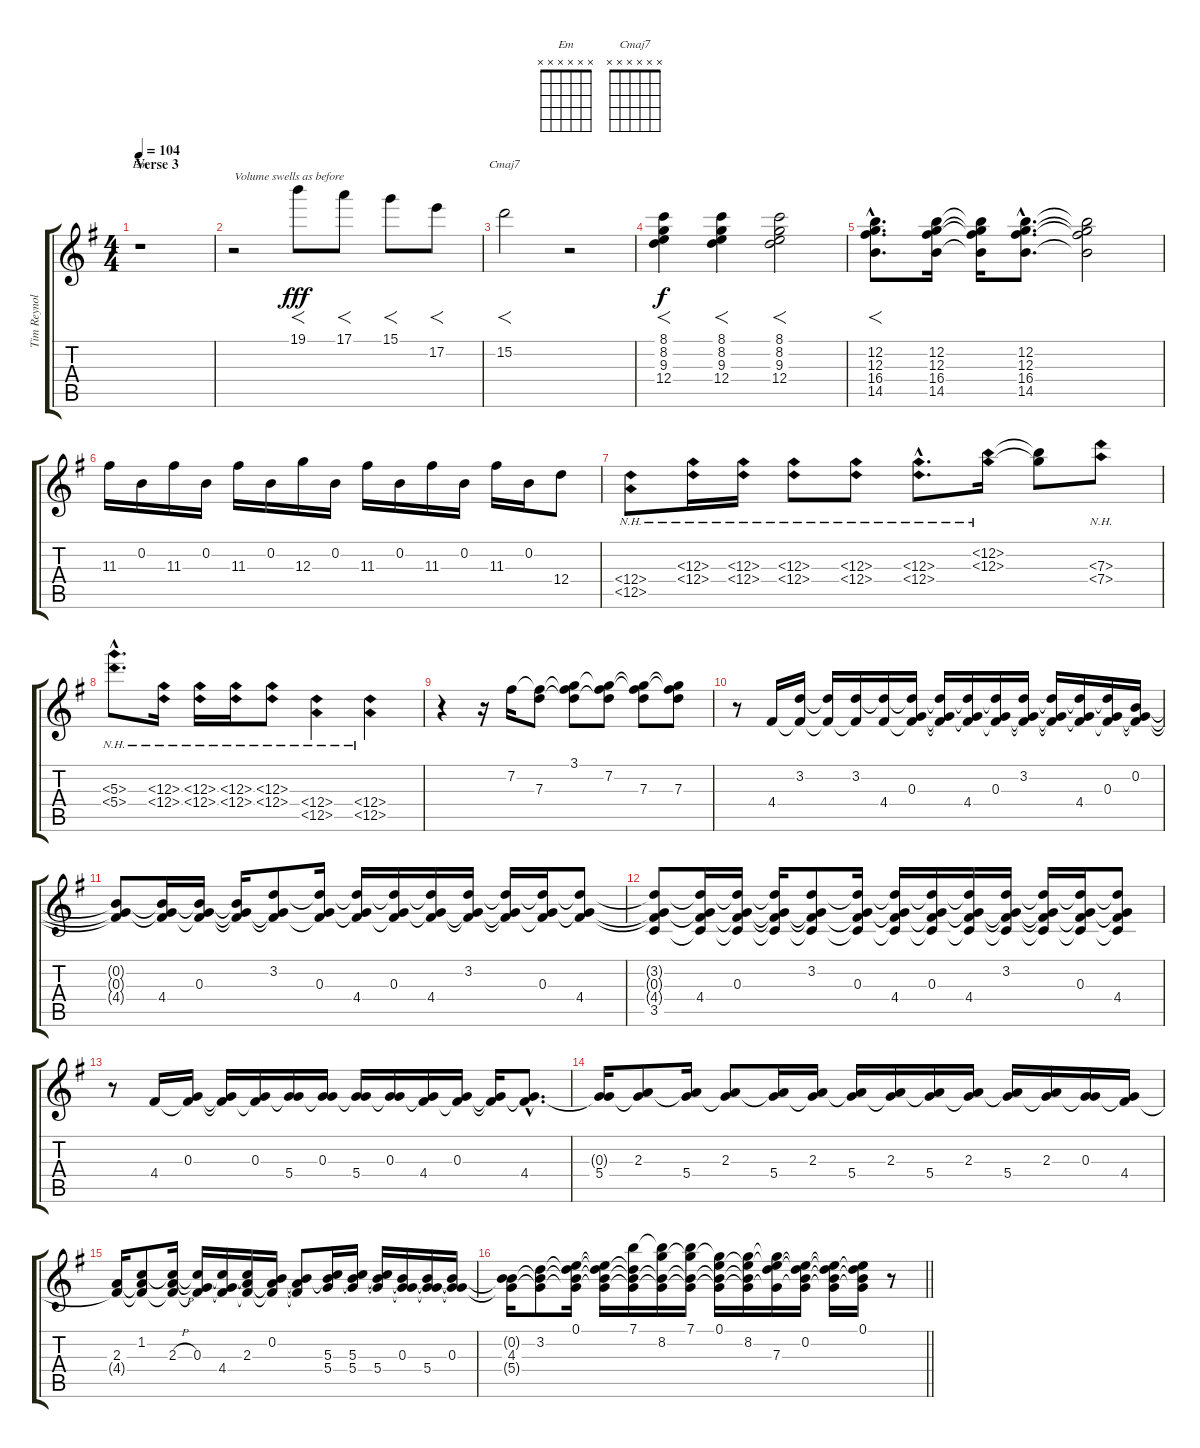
\track ("Tim Reynolds" "Tim Reynol") {instrument acousticguitarsteel}
\staff {score tabs}
\tuning (E4 B3 G3 D3 A2 E2) {hide}
\chord ("Em" x x x x x x)
\chord ("Cmaj7" x x x x x x)
\ts (4 4)
\section ("" "Verse 3")
\tempo 104
\clef g2
\ks eminor
r.1{ch "Em" dy f} |
r.2{txt "Volume swells as before"} 19.1.8{f dy fff} 17.1.8{f} 15.1.8{f} 17.2.8{f} |
15.2.2{f ch "Cmaj7" volume 16} r.2 |
(8.1 8.2 9.3 12.4).4{f dy f} (8.1 8.2 9.3 12.4).4{f} (8.1 8.2 9.3 12.4).2{f} |
(12.2{hac} 12.3{hac} 16.4{hac} 14.5{hac}).8{f d volume 10} (12.2 12.3 16.4 14.5).16 (12.2{t} 12.3{t} 16.4{t} 14.5{t}).16 (12.2{hac} 12.3{hac} 16.4{hac} 14.5{hac}).8{d} (12.2{t} 12.3{t} 16.4{t} 14.5{t}).2 |
11.3.16 0.2.16 11.3.16 0.2.16 11.3.16 0.2.16 12.3.16 0.2.16 11.3.16 0.2.16 11.3.16 0.2.16 11.3.16 0.2.16 12.4.8 |
(12.4{nh} 12.5{nh}).8 (12.3{nh} 12.4{nh}).16 (12.3{nh} 12.4{nh}).16 (12.3{nh} 12.4{nh}).8 (12.3{nh} 12.4{nh}).8 (12.3{nh hac} 12.4{nh hac}).8{d} (12.2{nh} 12.3{nh}).16 (12.2{t} 12.3{t}).8 (7.3{nh} 7.4{nh}).8 |
(5.3{nh hac} 5.4{nh hac}).8{d} (12.3{nh} 12.4{nh}).16 (12.3{nh} 12.4{nh}).16 (12.3{nh} 12.4{nh}).16 (12.3{nh} 12.4{nh}).8 (12.4{nh} 12.5{nh}).4 (12.4{nh} 12.5{nh}).4 |
r.4 r.16 7.2.16 (7.2{t} 7.3).8 (3.1 7.2{t} 7.3{t}).8 (3.1{t} 7.2 7.3{t}).8 (3.1{t} 7.2{t} 7.3).8 (3.1{t} 7.2{t} 7.3).8 |
r.8 4.4.16 (3.2 4.4{t}).16 (3.2{t} 4.4{t}).16 (3.2 4.4{t}).16 (3.2{t} 4.4).16 (3.2{t} 0.3 4.4{t}).16 (3.2{t} 0.3{t} 4.4{t}).16 (3.2{t} 0.3{t} 4.4).16 (3.2{t} 0.3 4.4{t}).16 (3.2 0.3{t} 4.4{t}).16 (3.2{t} 0.3{t} 4.4{t}).16 (3.2{t} 0.3{t} 4.4).16 (3.2{t} 0.3 4.4{t}).16 (0.2 0.3{t} 4.4{t}).16 |
(0.2{t} 0.3{t} 4.4{t}).8 (0.2{t} 0.3{t} 4.4).16 (0.2{t} 0.3 4.4{t}).16 (0.2{t} 0.3{t} 4.4{t}).16 (3.2 0.3{t} 4.4{t}).8 (3.2{t} 0.3 4.4{t}).16 (3.2{t} 0.3{t} 4.4).16 (3.2{t} 0.3 4.4{t}).16 (3.2{t} 0.3{t} 4.4).16 (3.2 0.3{t} 4.4{t}).16 (3.2{t} 0.3{t} 4.4{t}).16 (3.2{t} 0.3 4.4{t}).16 (3.2{t} 0.3{t} 4.4).8 |
(3.2{t} 0.3{t} 4.4{t} 3.5).8 (3.2{t} 0.3{t} 4.4 3.5{t}).16 (3.2{t} 0.3 4.4{t} 3.5{t}).16 (3.2{t} 0.3{t} 4.4{t} 3.5{t}).16 (3.2 0.3{t} 4.4{t} 3.5{t}).8 (3.2{t} 0.3 4.4{t} 3.5{t}).16 (3.2{t} 0.3{t} 4.4 3.5{t}).16 (3.2{t} 0.3 4.4{t} 3.5{t}).16 (3.2{t} 0.3{t} 4.4 3.5{t}).16 (3.2 0.3{t} 4.4{t} 3.5{t}).16 (3.2{t} 0.3{t} 4.4{t} 3.5{t}).16 (3.2{t} 0.3 4.4{t} 3.5{t}).16 (3.2{t} 0.3{t} 4.4 3.5{t}).8 |
r.8 4.4.16 (0.3 4.4{t}).16 (0.3{t} 4.4{t}).16 (0.3 4.4{t}).16 (0.3{t} 5.4).16 (0.3 5.4{t}).16 (0.3{t} 5.4).16 (0.3 5.4{t}).16 (0.3{t} 4.4).16 (0.3 4.4{t}).16 (0.3{t} 4.4{t}).16 (0.3{hac t} 4.4{hac}).8{d} |
(0.3{t} 5.4).16 (2.3 5.4{t}).8 (2.3{t} 5.4).16 (2.3 5.4{t}).8 (2.3{t} 5.4).16 (2.3 5.4{t}).16 (2.3{t} 5.4).16 (2.3 5.4{t}).16 (2.3{t} 5.4).16 (2.3 5.4{t}).16 (2.3{t} 5.4).16 (2.3 5.4{t}).16 (0.3 5.4{t}).16 (0.3{t} 4.4).16 |
(2.3 4.4{t}).16 (1.2 2.3{t} 4.4{t}).8 (1.2{t} 2.3{h} 4.4{t}).16 (1.2{t} 0.3 4.4{t}).16 (1.2{t} 0.3{t} 4.4).16 (1.2{t} 2.3 4.4{t}).16 (0.2 2.3{t} 4.4{t}).16 (0.2{t} 2.3{t} 4.4{t}).8 (0.2{t} 5.3 5.4).16 (0.2{t} 5.3 5.4).16 (0.2{t} 5.3{t} 5.4).16 (0.2{t} 0.3 5.4{t}).16 (0.2{t} 0.3{t} 5.4).16 (0.2{t} 0.3 5.4{t}).16 |
\barLineRight lightlight
(0.2{t} 4.3 5.4{t}).16 (3.2 4.3{t} 5.4{t}).8 (0.1 3.2{t} 4.3{t} 5.4{t}).16 (0.1{t} 3.2{t} 4.3{t} 5.4{t}).16 (7.1 3.2{t} 4.3{t} 5.4{t}).16 (7.1{t} 8.2 4.3{t} 5.4{t}).16 (7.1 8.2{t} 4.3{t} 5.4{t}).16 (0.1 8.2{t} 4.3{t} 5.4{t}).16 (0.1{t} 8.2 4.3{t} 5.4{t}).16 (0.1{t} 8.2{t} 7.3 5.4{t}).16 (0.1{t} 0.2 7.3{t} 5.4{t}).16 (0.1{t} 0.2{t} 7.3{t} 5.4{t}).16 (0.1 0.2{t} 7.3{t} 5.4{t}).16 r.8
